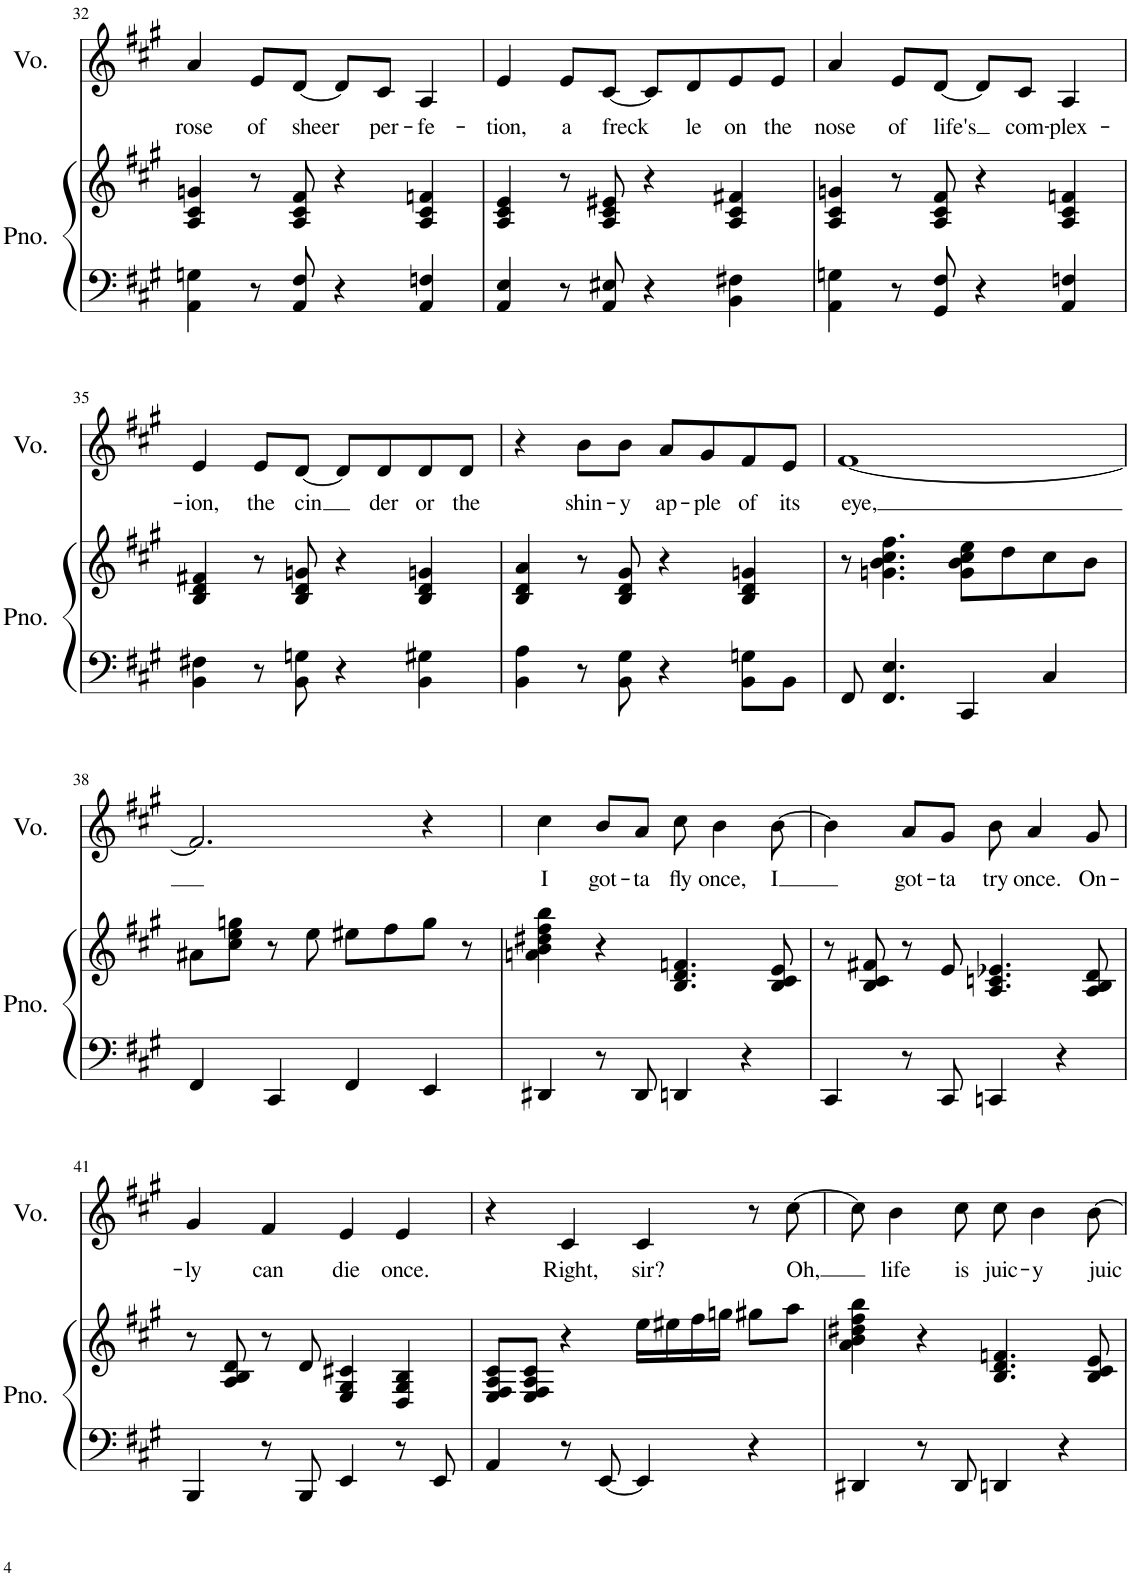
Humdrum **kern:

**kern	**kern	**kern	**text
*part2	*part2	*part1	*part1
*staff3	*staff2	*staff1	*staff1
*I"Piano	*	*I"Voice	*
*I'Pno.	*	*I'Vo.	*
!!LO:PB:g=z
*clefF4	*clefG2	*clefG2	*
*k[f#c#g#]	*k[f#c#g#]	*k[f#c#g#]	*
*M4/4	*M4/4	*M4/4	*
=32	=32	=32	=32
!	!	!	!LO:LY:b
4AA\ 4Gn\	4A/ 4c#/ 4gn/	4a/	rose
!	!	!	!LO:LY:b
8r	8r	8e/L	of
!	!	!	!LO:LY:b
8AA/ 8F#/	8A/ 8c#/ 8f#/	[8d/J	sheer
4r	4r	8d/L]	.
!	!	!	!LO:LY:b
.	.	8c#/J	per-
!	!	!	!LO:LY:b
4AA/ 4Fn/	4A/ 4c#/ 4fn/	4A/	-fe-
=33	=33	=33	=33
!	!	!	!LO:LY:b
4AA/ 4E/	4A/ 4c#/ 4e/	4e/	-tion,
!	!	!	!LO:LY:b
8r	8r	8e/L	a
!	!	!	!LO:LY:b
8AA/ 8E#X/	8A/ 8c#/ 8e#X/	[8c#/J	freck
4r	4r	8c#/L]	.
!	!	!	!LO:LY:b
.	.	8d/	le
!	!	!	!LO:LY:b
4BB\ 4F#X\	4A/ 4c#/ 4f#X/	8e/	on
!	!	!	!LO:LY:b
.	.	8e/J	the
=34	=34	=34	=34
!	!	!	!LO:LY:b
4AA\ 4Gn\	4A/ 4c#/ 4gn/	4a/	nose
!	!	!	!LO:LY:b
8r	8r	8e/L	of
!	!	!	!LO:LY:b
8GG#/ 8F#/	8A/ 8c#/ 8f#/	[8d/J	life's
4r	4r	8d/L]	.
!	!	!	!LO:LY:b
.	.	8c#/J	com-
!	!	!	!LO:LY:b
4AA/ 4Fn/	4A/ 4c#/ 4fn/	4A/	-plex-
!!LO:LB:g=z
=35	=35	=35	=35
!	!	!	!LO:LY:b
4BB\ 4F#X\	4B/ 4d/ 4f#X/	4e/	-ion,
!	!	!	!LO:LY:b
8r	8r	8e/L	the
!	!	!	!LO:LY:b
8BB\ 8Gn\	8B/ 8d/ 8gn/	[8d/J	cin
4r	4r	8d/L]	.
!	!	!	!LO:LY:b
.	.	8d/	der
!	!	!	!LO:LY:b
4BB\ 4G#X\	4B/ 4d/ 4gn/	8d/	or
!	!	!	!LO:LY:b
.	.	8d/J	the
=36	=36	=36	=36
4BB\ 4A\	4B/ 4d/ 4a/	4r	.
!	!	!	!LO:LY:b
8r	8r	8b\L	shin-
!	!	!	!LO:LY:b
8BB\ 8G#\	8B/ 8d/ 8g#/	8b\J	-y
!	!	!	!LO:LY:b
4r	4r	8a/L	ap-
!	!	!	!LO:LY:b
.	.	8g#/	-ple
!	!	!	!LO:LY:b
8BB\ 8Gn\L	4B/ 4d/ 4gn/	8f#/	of
!	!	!	!LO:LY:b
8BB\J	.	8e/J	its
=37	=37	=37	=37
!	!	!	!LO:LY:b
8FF#/	8r	[1f#	eye,
4.FF#/ 4.E/	4.gn\ 4.b\ 4.cc#\ 4.ff#\	.	.
4CC#/	8g\ 8b\ 8cc#\ 8ee\L	.	.
.	8dd\	.	.
4C#/	8cc#\	.	.
.	8b\J	.	.
!!LO:LB:g=z
=38	=38	=38	=38
4FF#/	8a#X\L	2.f#/]	.
.	8cc#\ 8ee\ 8ggn\J	.	.
4CC#/	8r	.	.
.	8ee\	.	.
4FF#/	8ee#X\L	.	.
.	8ff#\	.	.
4EE/	8gg\J	4r	.
.	8r	.	.
=39	=39	=39	=39
!	!	!	!LO:LY:b
4DD#X/	4an\ 4b\ 4dd#X\ 4ff#\ 4bb\	4cc#\	I
!	!	!	!LO:LY:b
8r	4r	8b/L	got-
!	!	!	!LO:LY:b
8DD#/	.	8a/J	-ta
!	!	!	!LO:LY:b
4DDn/	4.B/ 4.d/ 4.fn/	8cc#\	fly
!	!	!	!LO:LY:b
.	.	4b\	once,
4r	.	.	.
!	!	!	!LO:LY:b
.	8B/ 8c#/ 8e/	[8b\	I
=40	=40	=40	=40
4CC#/	8r	4b\]	.
.	8B/ 8c#/ 8f#X/	.	.
!	!	!	!LO:LY:b
8r	8r	8a/L	got-
!	!	!	!LO:LY:b
8CC#/	8e/	8g#/J	-ta
!	!	!	!LO:LY:b
4CCn/	4.A/ 4.cn/ 4.e-X/	8b\	try
!	!	!	!LO:LY:b
.	.	4a/	once.
4r	.	.	.
!	!	!	!LO:LY:b
.	8A/ 8B/ 8d/	8g#/	On-
!!LO:LB:g=z
=41	=41	=41	=41
!	!	!	!LO:LY:b
4BBB/	8r	4g#/	-ly
.	8A/ 8B/ 8d/	.	.
!	!	!	!LO:LY:b
8r	8r	4f#/	can
8BBB/	8d/	.	.
!	!	!	!LO:LY:b
4EE/	4E/ 4G#/ 4c#X/	4e/	die
!	!	!	!LO:LY:b
8r	4D/ 4G#/ 4B/	4e/	once.
8EE/	.	.	.
=42	=42	=42	=42
4AA/	8E/ 8F#/ 8A/ 8c#/L	4r	.
.	8E/ 8F#/ 8A/ 8c#/J	.	.
!	!	!	!LO:LY:b
8r	4r	4c#/	Right,
[8EE/	.	.	.
!	!	!	!LO:LY:b
4EE/]	16ee\LL	4c#/	sir?
.	16ee#X\	.	.
.	16ff#\	.	.
.	16ggn\JJ	.	.
4r	8gg#X\L	8r	.
!	!	!	!LO:LY:b
.	8aa\J	[8cc#\	Oh,
=43	=43	=43	=43
4DD#X/	4a\ 4b\ 4dd#X\ 4ff#\ 4bb\	8cc#\]	.
!	!	!	!LO:LY:b
.	.	4b\	life
8r	4r	.	.
!	!	!	!LO:LY:b
8DD#/	.	8cc#\	is
!	!	!	!LO:LY:b
4DDn/	4.B/ 4.d/ 4.fn/	8cc#\	juic-
!	!	!	!LO:LY:b
.	.	4b\	-y
4r	.	.	.
!	!	!	!LO:LY:b
.	8B/ 8c#/ 8e/	[8b\	juic
=	=	=	=
*-	*-	*-	*-
